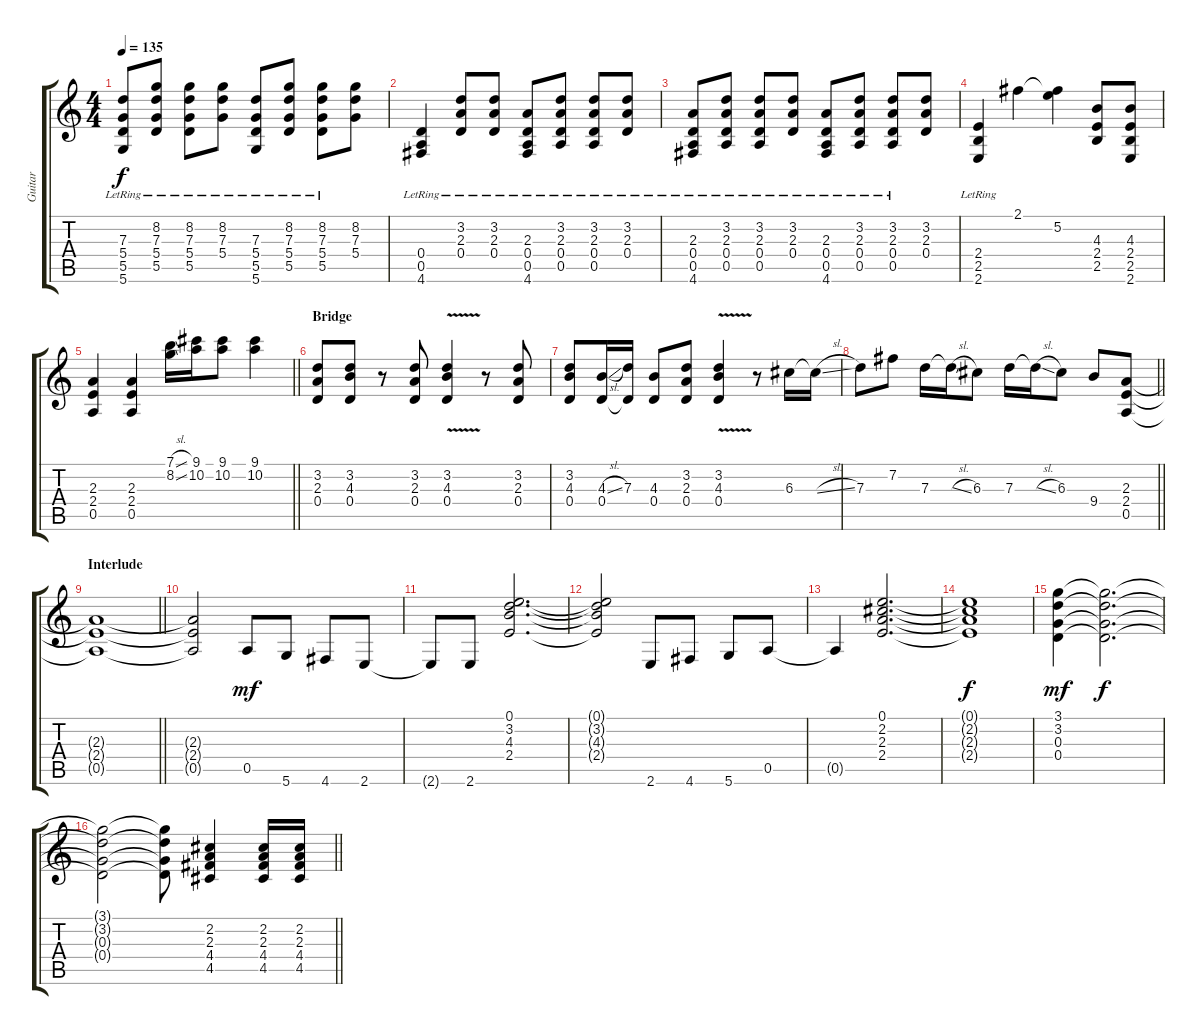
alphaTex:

\track ("Guitar" "Guitar") {instrument distortionguitar}
\staff {score tabs}
\tuning (E4 B3 G3 D3 A2 D2) {hide}
\ts (4 4)
\tempo 135
\clef g2
\ks c
(7.3{lr} 5.4{lr} 5.5{lr} 5.6{lr}).8{dy f} (8.2{lr} 7.3{lr} 5.4{lr} 5.5{lr}).8 (8.2{lr} 7.3{lr} 5.4{lr} 5.5{lr}).8 (8.2{lr} 7.3{lr} 5.4{lr}).8 (7.3{lr} 5.4{lr} 5.5{lr} 5.6).8 (8.2{lr} 7.3{lr} 5.4{lr} 5.5{lr}).8 (8.2{lr} 7.3{lr} 5.4{lr} 5.5).8 (8.2 7.3 5.4).8 |
(0.4{lr} 0.5{lr} 4.6{lr}).4 (3.2{lr} 2.3{lr} 0.4{lr}).8 (3.2{lr} 2.3{lr} 0.4{lr}).8 (2.3{lr} 0.4{lr} 0.5{lr} 4.6{lr}).8 (3.2{lr} 2.3{lr} 0.4{lr} 0.5{lr}).8 (3.2{lr} 2.3{lr} 0.4{lr} 0.5{lr}).8 (3.2{lr} 2.3{lr} 0.4{lr}).8 |
(2.3{lr} 0.4{lr} 0.5{lr} 4.6{lr}).8 (3.2{lr} 2.3{lr} 0.4{lr} 0.5{lr}).8 (3.2{lr} 2.3{lr} 0.4{lr} 0.5{lr}).8 (3.2{lr} 2.3{lr} 0.4{lr}).8 (2.3{lr} 0.4{lr} 0.5{lr} 4.6).8 (3.2{lr} 2.3{lr} 0.4{lr} 0.5).8 (3.2{lr} 2.3{lr} 0.4{lr} 0.5).8 (3.2 2.3 0.4).8 |
(2.4{lr} 2.5{lr} 2.6{lr}).4 2.1.4 (2.1{t} 5.2).4 (4.3 2.4 2.5).8 (4.3 2.4 2.5 2.6).8 |
\barLineRight lightlight
(2.3 2.4 0.5).4 (2.3 2.4 0.5).4 (7.1{sl} 8.2{sl}).16{balance 8} (9.1 10.2).16 (9.1 10.2).8 (9.1 10.2).4 |
\section ("" "Bridge")
(3.2 2.3 0.4).8{volume 15 balance 16} (3.2 4.3 0.4).8 r.8 (3.2 2.3 0.4).8 (3.2{v} 4.3{v} 0.4).4 r.8 (3.2 2.3 0.4).8 |
(3.2 4.3 0.4).8 (4.3{sl} 0.4).16 (7.3 0.4{t}).16 (4.3 0.4).8 (3.2 2.3 0.4).8 (3.2{v} 4.3{v} 0.4).4 r.8 6.3.16{volume 16} 6.3{sl t}.16 |
\barLineRight lightlight
7.3.8 7.2.8 7.3.16 7.3{sl t}.16 6.3.8 7.3.16 7.3{sl t}.16 6.3.8 9.4.8 (2.3 2.4 0.5).8{volume 14} |
\section ("" "Interlude")
\barLineRight lightlight
(2.3{t} 2.4{t} 0.5{t}).1 |
(2.3{t} 2.4{t} 0.5{t}).2 0.5.8{dy mf} 5.6.8 4.6.8 2.6.8 |
2.6{t}.8 2.6.8 (0.1 3.2 4.3 2.4).2{d} |
(0.1{t} 3.2{t} 4.3{t} 2.4{t}).2 2.6.8 4.6.8 5.6.8 0.5.8 |
0.5{t}.4 (0.1 2.2 2.3 2.4).2{d} |
(0.1{t} 2.2{t} 2.3{t} 2.4{t}).1{dy f} |
(3.1 3.2 0.3 0.4).4{dy mf} (3.1{t} 3.2{t} 0.3{t} 0.4{t}).2{d dy f volume 4} |
\barLineRight lightlight
(3.1{t} 3.2{t} 0.3{t} 0.4{t}).2 (3.1{t} 3.2{t} 0.3{t} 0.4{t}).8 (2.2 2.3 4.4 4.5).4{volume 11} (2.2 2.3 4.4 4.5).16 (2.2 2.3 4.4 4.5).16
